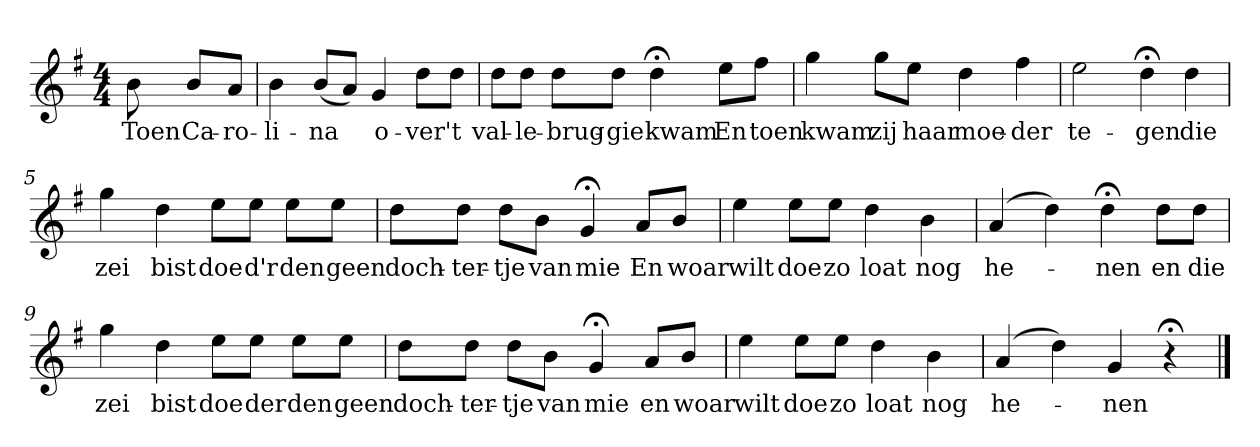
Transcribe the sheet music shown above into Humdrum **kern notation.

**kern	**text
*part1	*part1
*staff1	*staff1
*k[f#]	*
*G:	*
*M4/4	*
*MM120	*
=	=
8b	Toen
8bL	Ca-
8aJ	-ro-
=1	=1
4b	-li-
(8bL	-na
8aJ)	.
4g	o-
8ddL	-ver
8ddJ	't
=2	=2
8ddL	val-
8ddJ	-le-
8ddL	-brug-
8ddJ	-gie
4dd;<	kwam
8eeL	En
8ff#J	toen
=3	=3
4gg	kwam
8ggL	zij
8eeJ	haar
4dd	moe-
4ff#	-der
=4	=4
2ee	te-
4dd;<	-gen
4dd	die
=5	=5
4gg	zei
4dd	bist
8eeL	doe
8eeJ	d'r
8eeL	den
8eeJ	geen
=6	=6
8ddL	doch-
8ddJ	-ter-
8ddL	-tje
8bJ	van
4g;<	mie
8aL	En
8bJ	woar
=7	=7
4ee	wilt
8eeL	doe
8eeJ	zo
4dd	loat
4b	nog
=8	=8
(4a	he-
4dd)	.
4dd;<	-nen
8ddL	en
8ddJ	die
=9	=9
4gg	zei
4dd	bist
8eeL	doe
8eeJ	der
8eeL	den
8eeJ	geen
=10	=10
8ddL	doch-
8ddJ	-ter-
8ddL	-tje
8bJ	van
4g;<	mie
8aL	en
8bJ	woar
=11	=11
4ee	wilt
8eeL	doe
8eeJ	zo
4dd	loat
4b	nog
=12	=12
(4a	he-
4dd)	.
4g	-nen
4r;<	.
==	==
*-	*-
